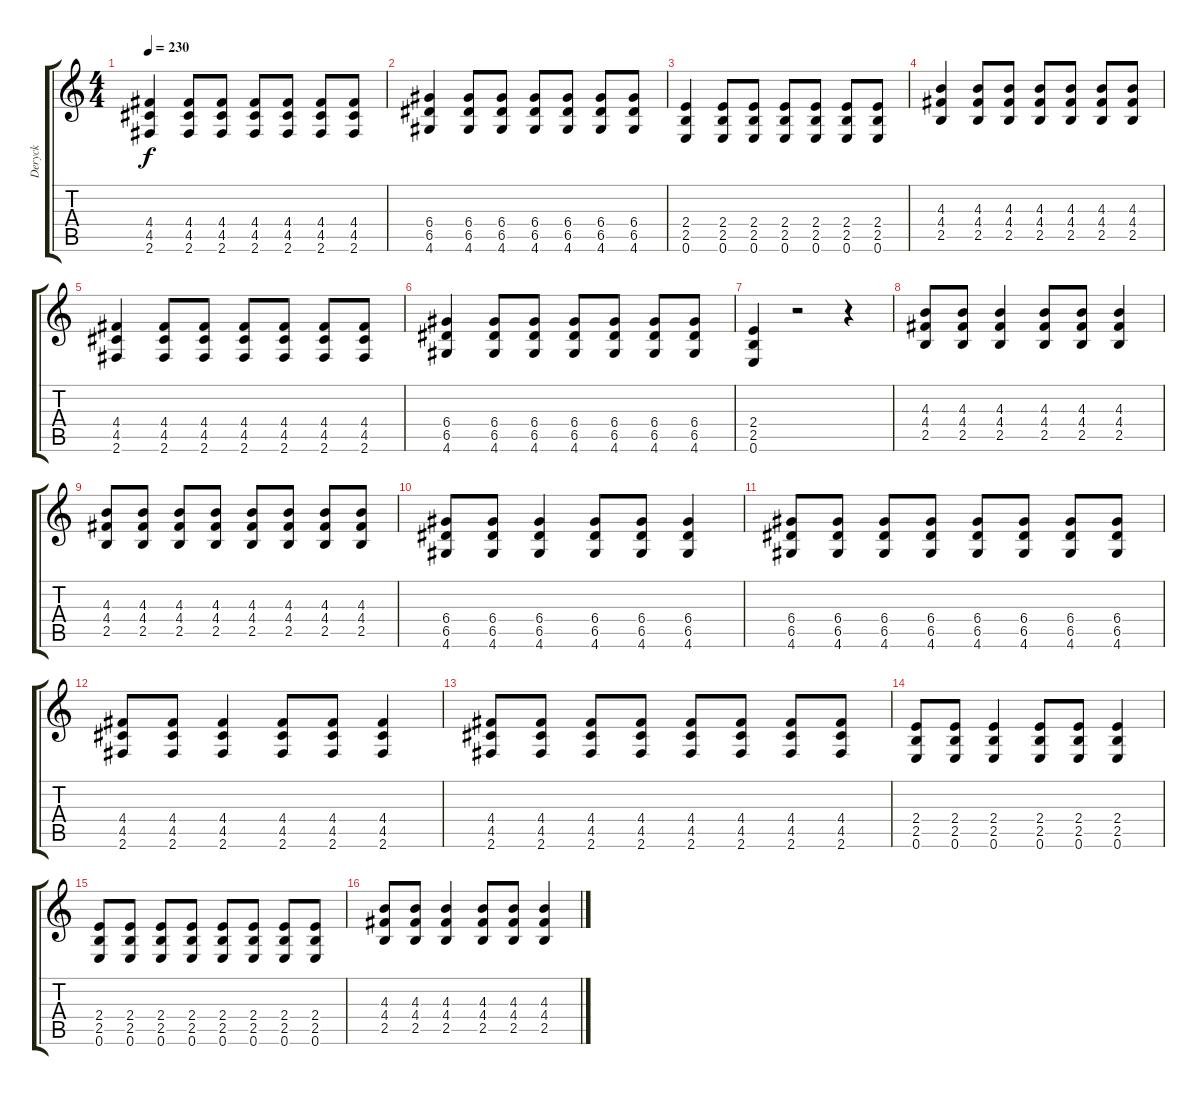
\track ("Deryck" "Deryck") {instrument electricguitarclean}
\staff {score tabs}
\tuning (E4 B3 G3 D3 A2 E2) {hide}
\ts (4 4)
\tempo 230
\clef g2
\ks c
(4.4 4.5 2.6).4{dy f} (4.4 4.5 2.6).8 (4.4 4.5 2.6).8 (4.4 4.5 2.6).8 (4.4 4.5 2.6).8 (4.4 4.5 2.6).8 (4.4 4.5 2.6).8 |
(6.4 6.5 4.6).4 (6.4 6.5 4.6).8 (6.4 6.5 4.6).8 (6.4 6.5 4.6).8 (6.4 6.5 4.6).8 (6.4 6.5 4.6).8 (6.4 6.5 4.6).8 |
(2.4 2.5 0.6).4 (2.4 2.5 0.6).8 (2.4 2.5 0.6).8 (2.4 2.5 0.6).8 (2.4 2.5 0.6).8 (2.4 2.5 0.6).8 (2.4 2.5 0.6).8 |
(4.3 4.4 2.5).4 (4.3 4.4 2.5).8 (4.3 4.4 2.5).8 (4.3 4.4 2.5).8 (4.3 4.4 2.5).8 (4.3 4.4 2.5).8 (4.3 4.4 2.5).8 |
(4.4 4.5 2.6).4 (4.4 4.5 2.6).8 (4.4 4.5 2.6).8 (4.4 4.5 2.6).8 (4.4 4.5 2.6).8 (4.4 4.5 2.6).8 (4.4 4.5 2.6).8 |
(6.4 6.5 4.6).4 (6.4 6.5 4.6).8 (6.4 6.5 4.6).8 (6.4 6.5 4.6).8 (6.4 6.5 4.6).8 (6.4 6.5 4.6).8 (6.4 6.5 4.6).8 |
(2.4 2.5 0.6).4 r.2 r.4 |
(4.3 4.4 2.5).8 (4.3 4.4 2.5).8 (4.3 4.4 2.5).4 (4.3 4.4 2.5).8 (4.3 4.4 2.5).8 (4.3 4.4 2.5).4 |
(4.3 4.4 2.5).8 (4.3 4.4 2.5).8 (4.3 4.4 2.5).8 (4.3 4.4 2.5).8 (4.3 4.4 2.5).8 (4.3 4.4 2.5).8 (4.3 4.4 2.5).8 (4.3 4.4 2.5).8 |
(6.4 6.5 4.6).8 (6.4 6.5 4.6).8 (6.4 6.5 4.6).4 (6.4 6.5 4.6).8 (6.4 6.5 4.6).8 (6.4 6.5 4.6).4 |
(6.4 6.5 4.6).8 (6.4 6.5 4.6).8 (6.4 6.5 4.6).8 (6.4 6.5 4.6).8 (6.4 6.5 4.6).8 (6.4 6.5 4.6).8 (6.4 6.5 4.6).8 (6.4 6.5 4.6).8 |
(4.4 4.5 2.6).8 (4.4 4.5 2.6).8 (4.4 4.5 2.6).4 (4.4 4.5 2.6).8 (4.4 4.5 2.6).8 (4.4 4.5 2.6).4 |
(4.4 4.5 2.6).8 (4.4 4.5 2.6).8 (4.4 4.5 2.6).8 (4.4 4.5 2.6).8 (4.4 4.5 2.6).8 (4.4 4.5 2.6).8 (4.4 4.5 2.6).8 (4.4 4.5 2.6).8 |
(2.4 2.5 0.6).8 (2.4 2.5 0.6).8 (2.4 2.5 0.6).4 (2.4 2.5 0.6).8 (2.4 2.5 0.6).8 (2.4 2.5 0.6).4 |
(2.4 2.5 0.6).8 (2.4 2.5 0.6).8 (2.4 2.5 0.6).8 (2.4 2.5 0.6).8 (2.4 2.5 0.6).8 (2.4 2.5 0.6).8 (2.4 2.5 0.6).8 (2.4 2.5 0.6).8 |
(4.3 4.4 2.5).8 (4.3 4.4 2.5).8 (4.3 4.4 2.5).4 (4.3 4.4 2.5).8 (4.3 4.4 2.5).8 (4.3 4.4 2.5).4
